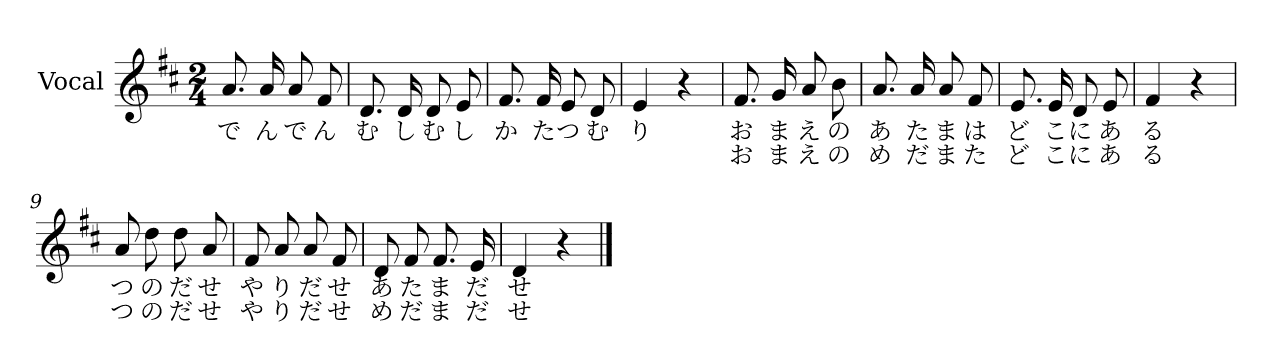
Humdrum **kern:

**kern	**text	**text
*part1	*part1	*part1
*staff1	*staff1	*staff1
*I"Vocal	*	*
*I'Vo.	*	*
*clefG2	*	*
*k[f#c#]	*	*
*M2/4	*	*
*MM92	*	*
=1	=1	=1
!	!LO:LY:b	!
8.a/	で	.
!	!LO:LY:b	!
16a/	ん	.
!	!LO:LY:b	!
8a/	で	.
!	!LO:LY:b	!
8f#/	ん	.
=2	=2	=2
!	!LO:LY:b	!
8.d/	む	.
!	!LO:LY:b	!
16d/	し	.
!	!LO:LY:b	!
8d/	む	.
!	!LO:LY:b	!
8e/	し	.
=3	=3	=3
!	!LO:LY:b	!
8.f#/	か	.
!	!LO:LY:b	!
16f#/	た	.
!	!LO:LY:b	!
8e/	つ	.
!	!LO:LY:b	!
8d/	む	.
=4	=4	=4
!	!LO:LY:b	!
4e/	り	.
4r	.	.
!!LO:LB:g=z
=5	=5	=5
!	!LO:LY:b	!LO:LY:b
8.f#/	お	お
!	!LO:LY:b	!LO:LY:b
16g/	ま	ま
!	!LO:LY:b	!LO:LY:b
8a/	え	え
!	!LO:LY:b	!LO:LY:b
8b\	の	の
=6	=6	=6
!	!LO:LY:b	!LO:LY:b
8.a/	あ	め
!	!LO:LY:b	!LO:LY:b
16a/	た	だ
!	!LO:LY:b	!LO:LY:b
8a/	ま	ま
!	!LO:LY:b	!LO:LY:b
8f#/	は	た
=7	=7	=7
!	!LO:LY:b	!LO:LY:b
8.e/	ど	ど
!	!LO:LY:b	!LO:LY:b
16e/	こ	こ
!	!LO:LY:b	!LO:LY:b
8d/	に	に
!	!LO:LY:b	!LO:LY:b
8e/	あ	あ
=8	=8	=8
!	!LO:LY:b	!LO:LY:b
4f#/	る	る
4r	.	.
!!LO:LB:g=z
=9	=9	=9
!	!LO:LY:b	!LO:LY:b
8a/	つ	つ
!	!LO:LY:b	!LO:LY:b
8dd\	の	の
!	!LO:LY:b	!LO:LY:b
8dd\	だ	だ
!	!LO:LY:b	!LO:LY:b
8a/	せ	せ
=10	=10	=10
!	!LO:LY:b	!LO:LY:b
8f#/	や	や
!	!LO:LY:b	!LO:LY:b
8a/	り	り
!	!LO:LY:b	!LO:LY:b
8a/	だ	だ
!	!LO:LY:b	!LO:LY:b
8f#/	せ	せ
=11	=11	=11
!	!LO:LY:b	!LO:LY:b
8d/	あ	め
!	!LO:LY:b	!LO:LY:b
8f#/	た	だ
!	!LO:LY:b	!LO:LY:b
8.f#/	ま	ま
!	!LO:LY:b	!LO:LY:b
16e/	だ	だ
=12	=12	=12
!	!LO:LY:b	!LO:LY:b
4d/	せ	せ
4r	.	.
==	==	==
*-	*-	*-
